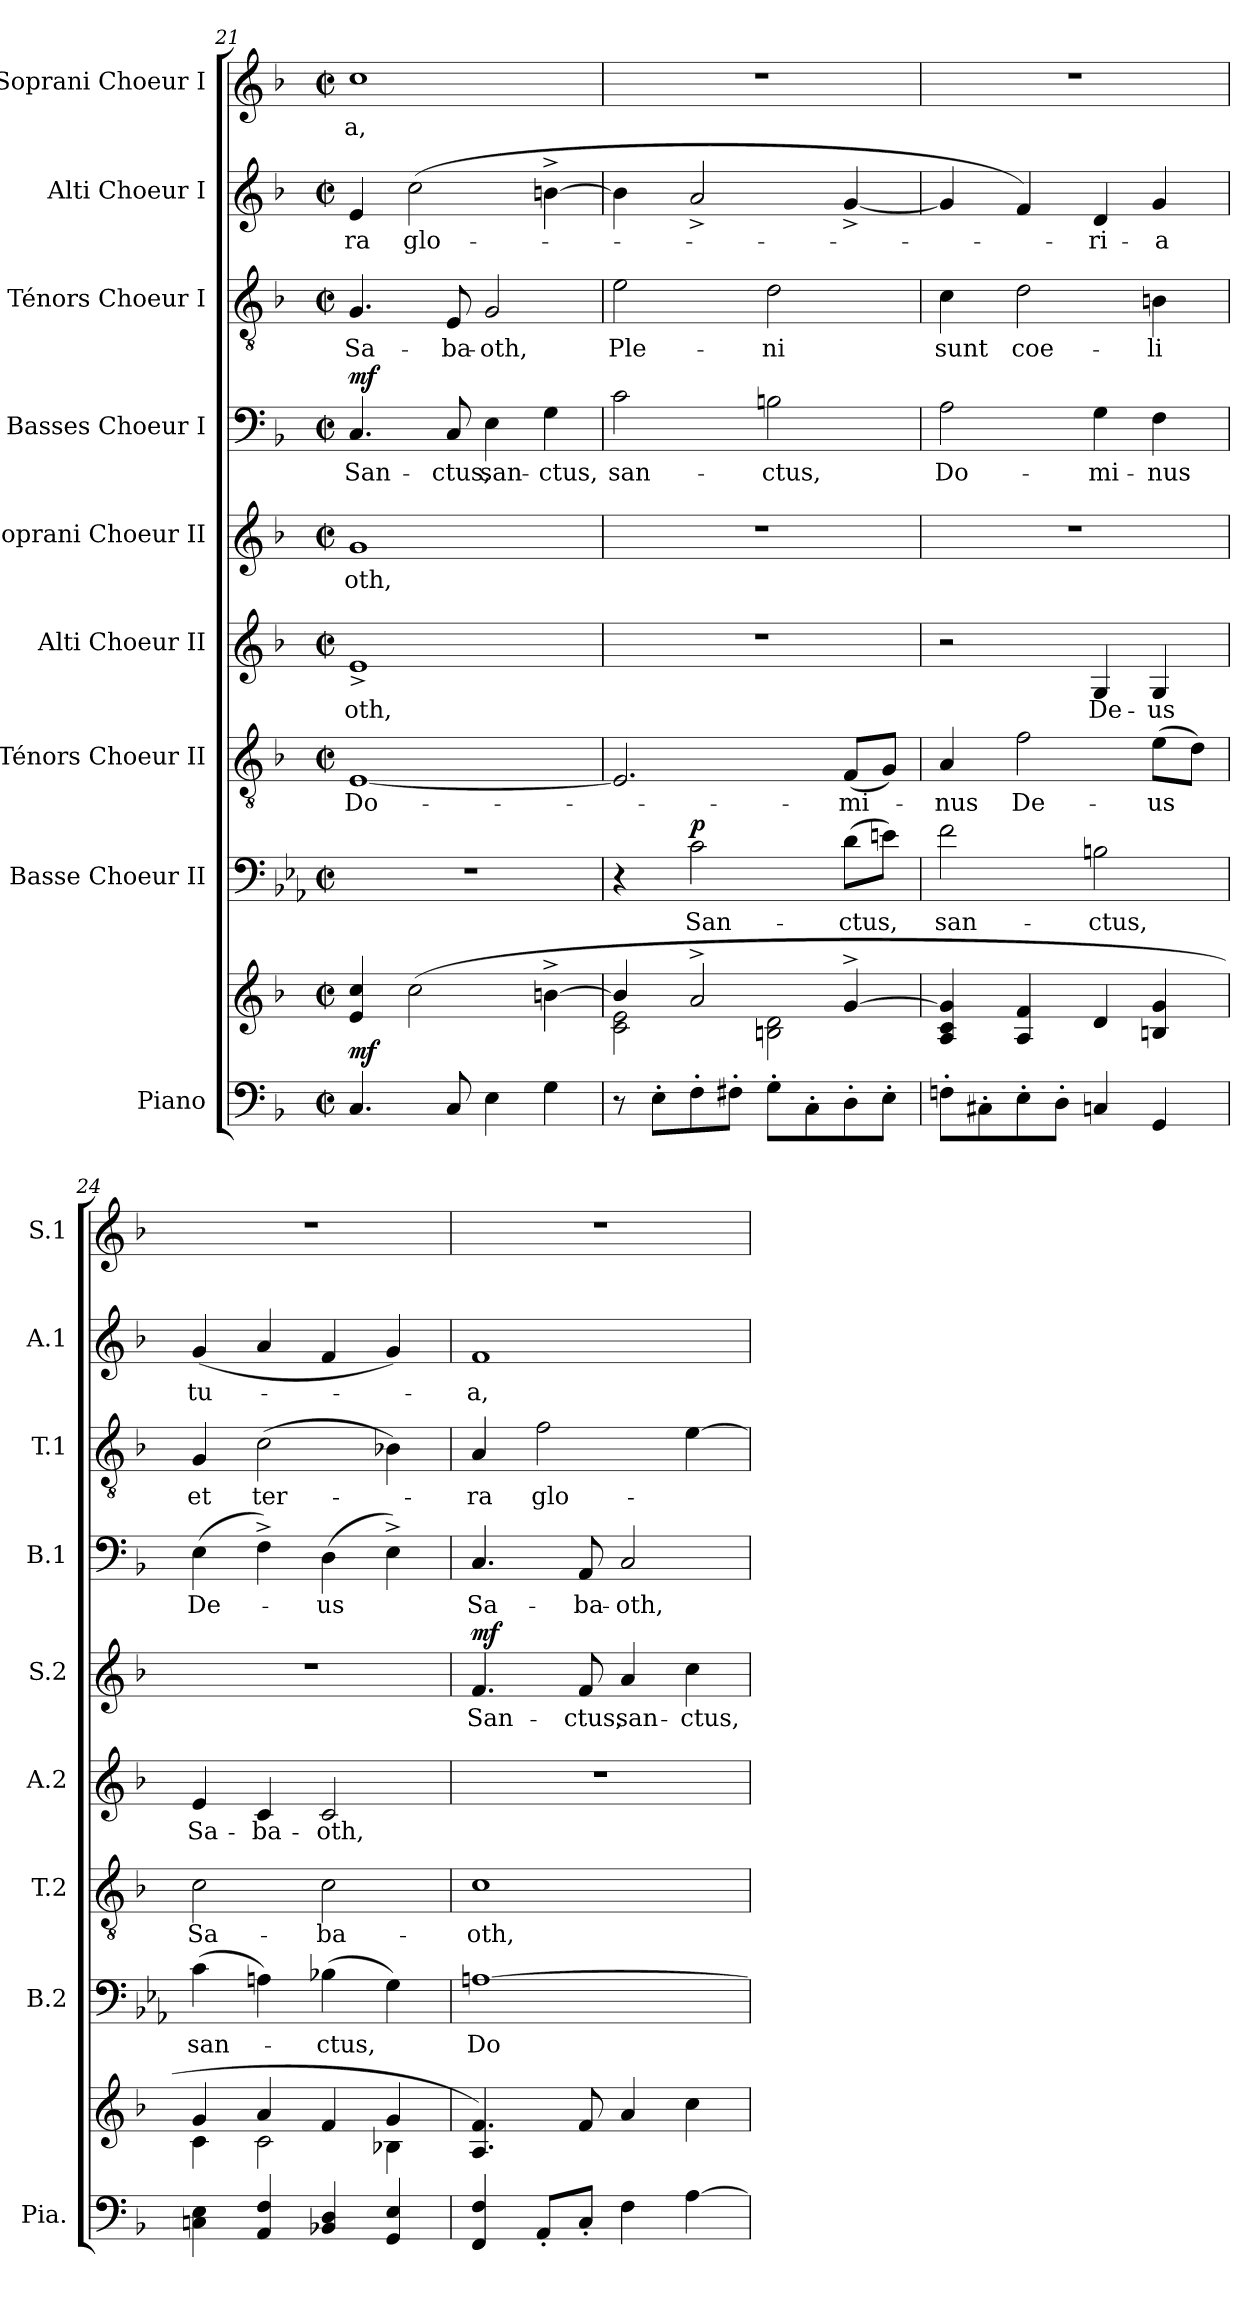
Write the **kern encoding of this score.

**kern	**kern	**dynam	**kern	**text	**dynam	**kern	**text	**kern	**text	**kern	**text	**dynam	**kern	**text	**dynam	**kern	**text	**kern	**text	**kern	**text
*part9	*part9	*part9	*part8	*part8	*part8	*part7	*part7	*part6	*part6	*part5	*part5	*part5	*part4	*part4	*part4	*part3	*part3	*part2	*part2	*part1	*part1
*staff10	*staff9	*staff9/10	*staff8	*staff8	*staff8	*staff7	*staff7	*staff6	*staff6	*staff5	*staff5	*staff5	*staff4	*staff4	*staff4	*staff3	*staff3	*staff2	*staff2	*staff1	*staff1
*I"Piano	*	*	*I"Basse Choeur II	*	*	*I"Ténors Choeur II	*	*I"Alti Choeur II	*	*I"Soprani Choeur II	*	*	*I"Basses Choeur I	*	*	*I"Ténors Choeur I	*	*I"Alti Choeur I	*	*I"Soprani Choeur I	*
*I'Pia.	*	*	*I'B.2	*	*	*I'T.2	*	*I'A.2	*	*I'S.2	*	*	*I'B.1	*	*	*I'T.1	*	*I'A.1	*	*I'S.1	*
*clefF4	*clefG2	*	*clefF4	*	*	*clefGv2	*	*clefG2	*	*clefG2	*	*	*clefF4	*	*	*clefGv2	*	*clefG2	*	*clefG2	*
*	*	*	*ITrd8c14	*	*	*	*	*	*	*	*	*	*	*	*	*	*	*	*	*	*
*k[b-]	*k[b-]	*	*k[b-e-a-]	*	*	*k[b-]	*	*k[b-]	*	*k[b-]	*	*	*k[b-]	*	*	*k[b-]	*	*k[b-]	*	*k[b-]	*
*M2/2	*M2/2	*	*M2/2	*	*	*M2/2	*	*M2/2	*	*M2/2	*	*	*M2/2	*	*	*M2/2	*	*M2/2	*	*M2/2	*
*met(c|)	*met(c|)	*	*met(c|)	*	*	*met(c|)	*	*met(c|)	*	*met(c|)	*	*	*met(c|)	*	*	*met(c|)	*	*met(c|)	*	*met(c|)	*
=21	=21	=21	=21	=21	=21	=21	=21	=21	=21	=21	=21	=21	=21	=21	=21	=21	=21	=21	=21	=21	=21
!	!	!LO:DY:a=2	!	!	!	!	!	!	!	!	!	!	!	!	!LO:DY:a	!	!	!	!	!	!
4.C/	4e/ 4cc/	mf	1r	.	.	[1E	Do-	1e^	-oth,	1g	-oth,	.	4.Ci/	San-	mf	4.G/	Sa-	4e/	-ra	1cc	-a,
.	(2cc\	.	.	.	.	.	.	.	.	.	.	.	.	.	.	.	.	(2cc\	glo-	.	.
8C/	.	.	.	.	.	.	.	.	.	.	.	.	8Ci/	-ctus,	.	8E/	-ba-	.	.	.	.
4E\	.	.	.	.	.	.	.	.	.	.	.	.	4Ei\	san-	.	2G/	-oth,	.	.	.	.
4G\	[4bn^\	.	.	.	.	.	.	.	.	.	.	.	4Gi\	-ctus,	.	.	.	[4bn^\	.	.	.
=22	=22	=22	=22	=22	=22	=22	=22	=22	=22	=22	=22	=22	=22	=22	=22	=22	=22	=22	=22	=22	=22
*	*^	*	*	*	*	*	*	*	*	*	*	*	*	*	*	*	*	*	*	*	*
8r	4b/]	2c\ 2e\	.	4r	.	.	2.E/]	.	1r	.	1r	.	.	2ci\	san-	.	2e\	Ple-	4b\]	.	1r	.
8E'\L	.	.	.	.	.	.	.	.	.	.	.	.	.	.	.	.	.	.	.	.	.	.
!	!	!	!	!	!	!LO:DY:a	!	!	!	!	!	!	!	!	!	!	!	!	!	!	!	!
8F'\	2a^/	.	.	2Ci\	San-	p	.	.	.	.	.	.	.	.	.	.	.	.	2a^/	.	.	.
8F#X'\J	.	.	.	.	.	.	.	.	.	.	.	.	.	.	.	.	.	.	.	.	.	.
8G'\L	.	2Bn\ 2d\	.	.	.	.	.	.	.	.	.	.	.	2Bni\	-ctus,	.	2d\	-ni	.	.	.	.
8C'\	.	.	.	.	.	.	.	.	.	.	.	.	.	.	.	.	.	.	.	.	.	.
8D'\	[4g^/	.	.	(8Di\L	-ctus,	.	(8F/L	-mi-	.	.	.	.	.	.	.	.	.	.	[4g^/	.	.	.
8E'\J	.	.	.	8Eni\J)	.	.	8G/J)	.	.	.	.	.	.	.	.	.	.	.	.	.	.	.
*	*v	*v	*	*	*	*	*	*	*	*	*	*	*	*	*	*	*	*	*	*	*	*
=23	=23	=23	=23	=23	=23	=23	=23	=23	=23	=23	=23	=23	=23	=23	=23	=23	=23	=23	=23	=23	=23
8Fn'\L	4A/ 4c/ 4g/]	.	2Fi\	san-	.	4A/	-nus	2r	.	1r	.	.	2Ai\	Do-	.	4c\	sunt	4g/]	.	1r	.
8C#X'\	.	.	.	.	.	.	.	.	.	.	.	.	.	.	.	.	.	.	.	.	.
8E'\	4A/ 4f/	.	.	.	.	2f\	De-	.	.	.	.	.	.	.	.	2d\	coe-	4f/)	.	.	.
8D'\J	.	.	.	.	.	.	.	.	.	.	.	.	.	.	.	.	.	.	.	.	.
4Cn/	4d/	.	2BBni\	-ctus,	.	.	.	4G/	De-	.	.	.	4Gi\	-mi-	.	.	.	4d/	-ri-	.	.
4GG/	4Bn/ 4g/	.	.	.	.	(8e\L	-us	4G/	-us	.	.	.	4Fi\	-nus	.	4Bn\	-li	4g/	-a	.	.
.	.	.	.	.	.	8d\J)	.	.	.	.	.	.	.	.	.	.	.	.	.	.	.
!!LO:PB:g=z
=24	=24	=24	=24	=24	=24	=24	=24	=24	=24	=24	=24	=24	=24	=24	=24	=24	=24	=24	=24	=24	=24
*	*^	*	*	*	*	*	*	*	*	*	*	*	*	*	*	*	*	*	*	*	*
4Cn\ 4E\	4g/	4c\	.	(4Ci\	san-	.	2c\	Sa-	4e/	Sa-	1r	.	.	(4Ei\	De-	.	4G/	et	(>4g/	tu-	1r	.
4AA/ 4F/	4a/	2c\	.	4AAni\)	.	.	.	.	4c/	-ba-	.	.	.	4F^i\)	.	.	(2c\	ter-	4a/	.	.	.
4BB-X/ 4D/	4f/	.	.	(4BB-Xi\	-ctus,	.	2c\	-ba-	2c/	-oth,	.	.	.	(4Di\	-us	.	.	.	4f/	.	.	.
4GG/ 4E/	4g/	4B-X\	.	4GGi\)	.	.	.	.	.	.	.	.	.	4E^i\)	.	.	4B-X\)	.	4g/)	.	.	.
=25	=25	=25	=25	=25	=25	=25	=25	=25	=25	=25	=25	=25	=25	=25	=25	=25	=25	=25	=25	=25	=25	=25
!	!	!	!	!	!	!	!	!	!	!	!	!	!LO:DY:a	!	!	!	!	!	!	!	!	!
*	*v	*v	*	*	*	*	*	*	*	*	*	*	*	*	*	*	*	*	*	*	*	*
4FF/ 4F/	4.A/ 4.f/)	.	[1AAni	Do-	.	1c	-oth,	1r	.	4.f/	San-	mf	4.Ci/	Sa-	.	4A/	-ra	1f	-a,	1r	.
8AA'/L	.	.	.	.	.	.	.	.	.	.	.	.	.	.	.	2f\	glo-	.	.	.	.
8C'/J	8f/	.	.	.	.	.	.	.	.	8f/	-ctus,	.	8AAi/	-ba-	.	.	.	.	.	.	.
4F\	4a/	.	.	.	.	.	.	.	.	4a/	san-	.	2Ci/	-oth,	.	.	.	.	.	.	.
[4A\	4cc\	.	.	.	.	.	.	.	.	4cc\	-ctus,	.	.	.	.	[4e\	.	.	.	.	.
=	=	=	=	=	=	=	=	=	=	=	=	=	=	=	=	=	=	=	=	=	=
*-	*-	*-	*-	*-	*-	*-	*-	*-	*-	*-	*-	*-	*-	*-	*-	*-	*-	*-	*-	*-	*-
